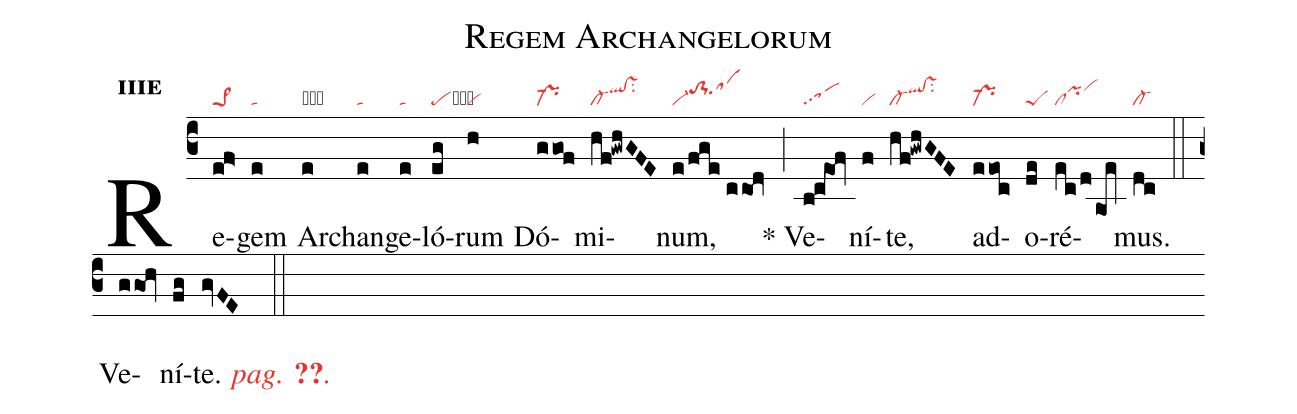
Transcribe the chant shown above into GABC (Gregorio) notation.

name:Regem Archangelorum;
office-part:in;
mode:3e;
nabc-lines:1;
%%
initial-style: 1;
name: Regem Archangelorum;
mode:3;
office-part: Invitatorium;
annotation: Inv.;
annotation:iii e;
nabc-lines:1;
%%
(c3) Re(e!f>|pe>1)gem(e|ta) Arch(e|obta)an(e|ta)ge(e|ta)ló(eg|pecb)rum(h|vi) Dó(ggof|pr-)mi(hf!gwhGFE|cl-qlhj!vshjsu2)num,(e/fge//ccod|vi-to-1hjsahj) (;) <sp>*</sp> Ve(b!c@eof|sapp1)ní(f|vi)te,(hf!gwhGFE|cl-qlhj!vshjsu2) ad(eeoc|pr-)o(de|peS)ré(ec/daoe|clpihjvihk)mus.(dc|cl-) (::) <nlba>Ve(g/goh)ní(fg)t{e}. <c><i>pag. <v>\pageref{M-ORIP3e}</v>.</i></c></nlba>(gvFE ::)
